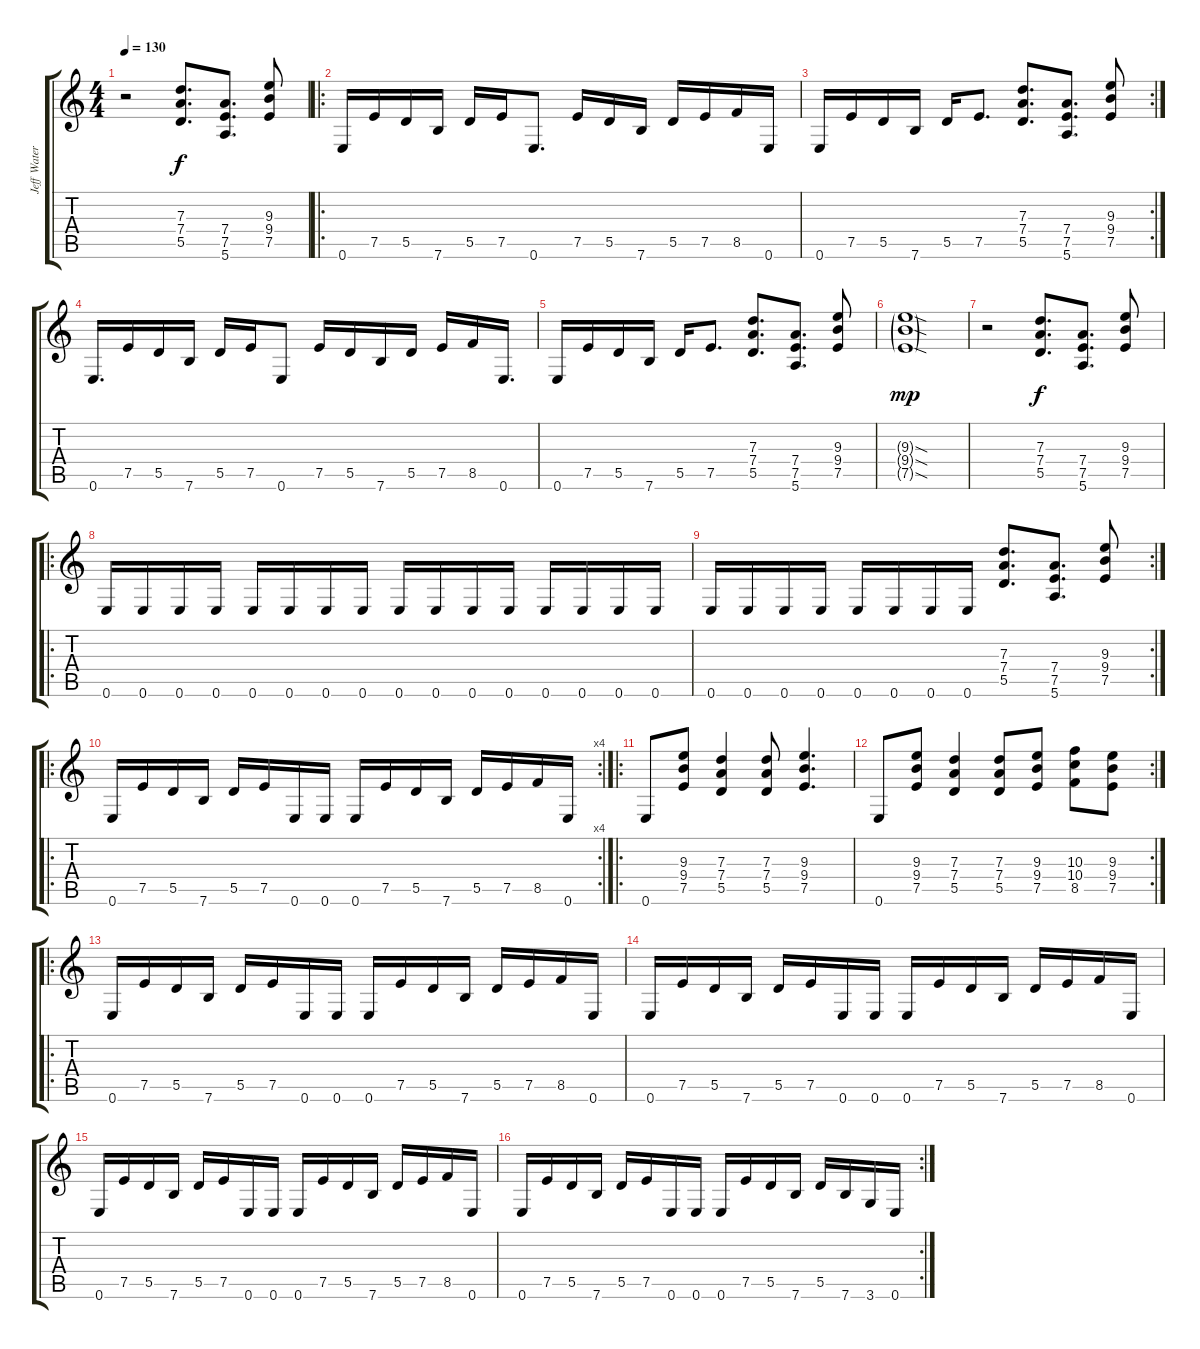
\track ("Jeff Waters" "Jeff Water") {instrument acousticguitarsteel}
\staff {score tabs}
\tuning (E4 B3 G3 D3 A2 E2) {hide}
\ts (4 4)
\tempo 130
\clef g2
\ks c
r.2{dy f instrument acousticguitarsteel} (7.3 7.4 5.5).8{d} (7.4 7.5 5.6).8{d} (9.3 9.4 7.5).8 |
\ro
0.6.16 7.5.16 5.5.16 7.6.16 5.5.16 7.5.16 0.6.8{d} 7.5.16 5.5.16 7.6.16 5.5.16 7.5.16 8.5.16 0.6.16 |
\rc 2
0.6.16 7.5.16 5.5.16 7.6.16 5.5.16 7.5.8{d} (7.3 7.4 5.5).8{d} (7.4 7.5 5.6).8{d} (9.3 9.4 7.5).8 |
0.6.16{d} 7.5.16 5.5.16 7.6.16 5.5.16 7.5.16 0.6.8 7.5.16 5.5.16 7.6.16 5.5.16 7.5.16 8.5.16 0.6.16{d} |
0.6.16 7.5.16 5.5.16 7.6.16 5.5.16 7.5.8{d} (7.3 7.4 5.5).8{d} (7.4 7.5 5.6).8{d} (9.3 9.4 7.5).8 |
(9.3{sod g} 9.4{sod g} 7.5{sod g}).1{dy mp} |
r.2 (7.3 7.4 5.5).8{d dy f} (7.4 7.5 5.6).8{d} (9.3 9.4 7.5).8 |
\ro
0.6.16 0.6.16 0.6.16 0.6.16 0.6.16 0.6.16 0.6.16 0.6.16 0.6.16 0.6.16 0.6.16 0.6.16 0.6.16 0.6.16 0.6.16 0.6.16 |
\rc 2
0.6.16 0.6.16 0.6.16 0.6.16 0.6.16 0.6.16 0.6.16 0.6.16 (7.3 7.4 5.5).8{d} (7.4 7.5 5.6).8{d} (9.3 9.4 7.5).8 |
\ro
\rc 4
0.6.16 7.5.16 5.5.16 7.6.16 5.5.16 7.5.16 0.6.16 0.6.16 0.6.16 7.5.16 5.5.16 7.6.16 5.5.16 7.5.16 8.5.16 0.6.16 |
\ro
0.6.8 (9.3 9.4 7.5).8 (7.3 7.4 5.5).4 (7.3 7.4 5.5).8 (9.3 9.4 7.5).4{d} |
\rc 2
0.6.8 (9.3 9.4 7.5).8 (7.3 7.4 5.5).4 (7.3 7.4 5.5).8 (9.3 9.4 7.5).8 (10.3 10.4 8.5).8 (9.3 9.4 7.5).8 |
\ro
0.6.16 7.5.16 5.5.16 7.6.16 5.5.16 7.5.16 0.6.16 0.6.16 0.6.16 7.5.16 5.5.16 7.6.16 5.5.16 7.5.16 8.5.16 0.6.16 |
0.6.16 7.5.16 5.5.16 7.6.16 5.5.16 7.5.16 0.6.16 0.6.16 0.6.16 7.5.16 5.5.16 7.6.16 5.5.16 7.5.16 8.5.16 0.6.16 |
0.6.16 7.5.16 5.5.16 7.6.16 5.5.16 7.5.16 0.6.16 0.6.16 0.6.16 7.5.16 5.5.16 7.6.16 5.5.16 7.5.16 8.5.16 0.6.16 |
\rc 2
0.6.16 7.5.16 5.5.16 7.6.16 5.5.16 7.5.16 0.6.16 0.6.16 0.6.16 7.5.16 5.5.16 7.6.16 5.5.16 7.6.16 3.6.16 0.6.16
